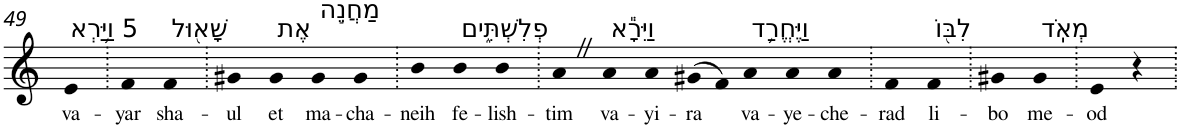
**kern	**text
*part1	*part1
*staff1	*staff1
*I"Piano	*
*I'Pno	*
!!LO:PB:g=z
*clefG2	*
*k[]	*
=49	=49
!LO:TX:a:t=5 וַיַּ֥רְא	!
!	!LO:LY:b
4e	va-
=50.	=50.
!	!LO:LY:b
4f	-yar
!LO:TX:a:t=שָׁא֖וּל	!
!	!LO:LY:b
4f	sha-
=51.	=51.
!	!LO:LY:b
4g#X	-ul
!LO:TX:a:t=אֶת	!
!	!LO:LY:b
4g#	et
!LO:TX:a:t=מַחֲנֵ֣ה	!
!	!LO:LY:b
4g#	ma-
!	!LO:LY:b
4g#	-cha-
=52.	=52.
!	!LO:LY:b
4b	-neih
!LO:TX:a:t=פְלִשְׁתִּ֑ים	!
!	!LO:LY:b
4b	fe-
!	!LO:LY:b
4b	-lish-
=53.	=53.
!	!LO:LY:b
4aZ	-tim
!LO:TX:a:t=וַיִּרָ֕א	!
!	!LO:LY:b
4a	va-
!	!LO:LY:b
4a	-yi-
!	!LO:LY:b
(>8g#X	-ra
8f)	.
!LO:TX:a:t=וַיֶּחֱרַ֥ד	!
!	!LO:LY:b
4a	va-
!	!LO:LY:b
4a	-ye-
!	!LO:LY:b
4a	-che-
=54.	=54.
!	!LO:LY:b
4f	-rad
!LO:TX:a:t=לִבּ֖וֹ	!
!	!LO:LY:b
4f	li-
=55.	=55.
!	!LO:LY:b
4g#X	-bo
!LO:TX:a:t=מְאֹֽד	!
!	!LO:LY:b
4g#	me-
=56.	=56.
!	!LO:LY:b
4e	-od
4r	.
=.	=.
*-	*-
